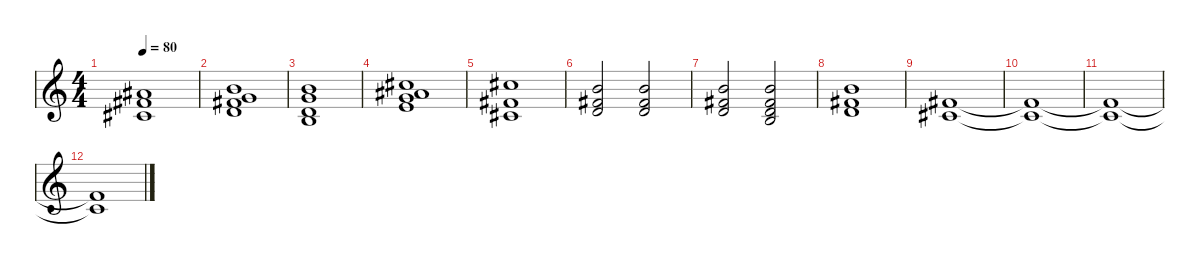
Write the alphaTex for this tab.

\defaultSystemsLayout 8
\hideDynamics
\bracketExtendMode groupsimilarinstruments
\singleTrackTrackNamePolicy hidden
\multiTrackTrackNamePolicy hidden
\firstSystemTrackNameMode fullname
\firstSystemTrackNameOrientation horizontal
\otherSystemsTrackNameOrientation horizontal
\track ("Synth-RH" "vln.") {defaultSystemsLayout 8 instrument stringensemble2}
\staff {score}
\tuning (E4 B3 G3 D3 A2 E2)
\ts (4 4)
\tempo 80
\clef g2
\ks c
(6.1{acc #} 7.2{acc #} 6.3{acc #}).1{dy f} |
(7.1 7.2{acc #} 7.3 27.6).1 |
(7.1 8.2 7.3 9.4).1 |
(9.1{acc #} 11.2{acc #} 12.3 14.4).1 |
(9.1{acc #} 7.2{acc #} 6.3{acc #}).1 |
(7.1 7.2{acc #} 7.3).2 (7.1 7.2{acc #} 7.3).2 |
(7.1 7.2{acc #} 7.3).2 (7.1 7.2{acc #} 7.3 9.4).2 |
(7.1 7.2{acc #} 7.3).1 |
(7.2{acc #} 6.3{acc #}).1 |
(7.2{t acc #} 6.3{t acc #}).1 |
(7.2{t acc #} 6.3{t acc #}).1 |
(7.2{t acc #} 6.3{t acc #}).1
